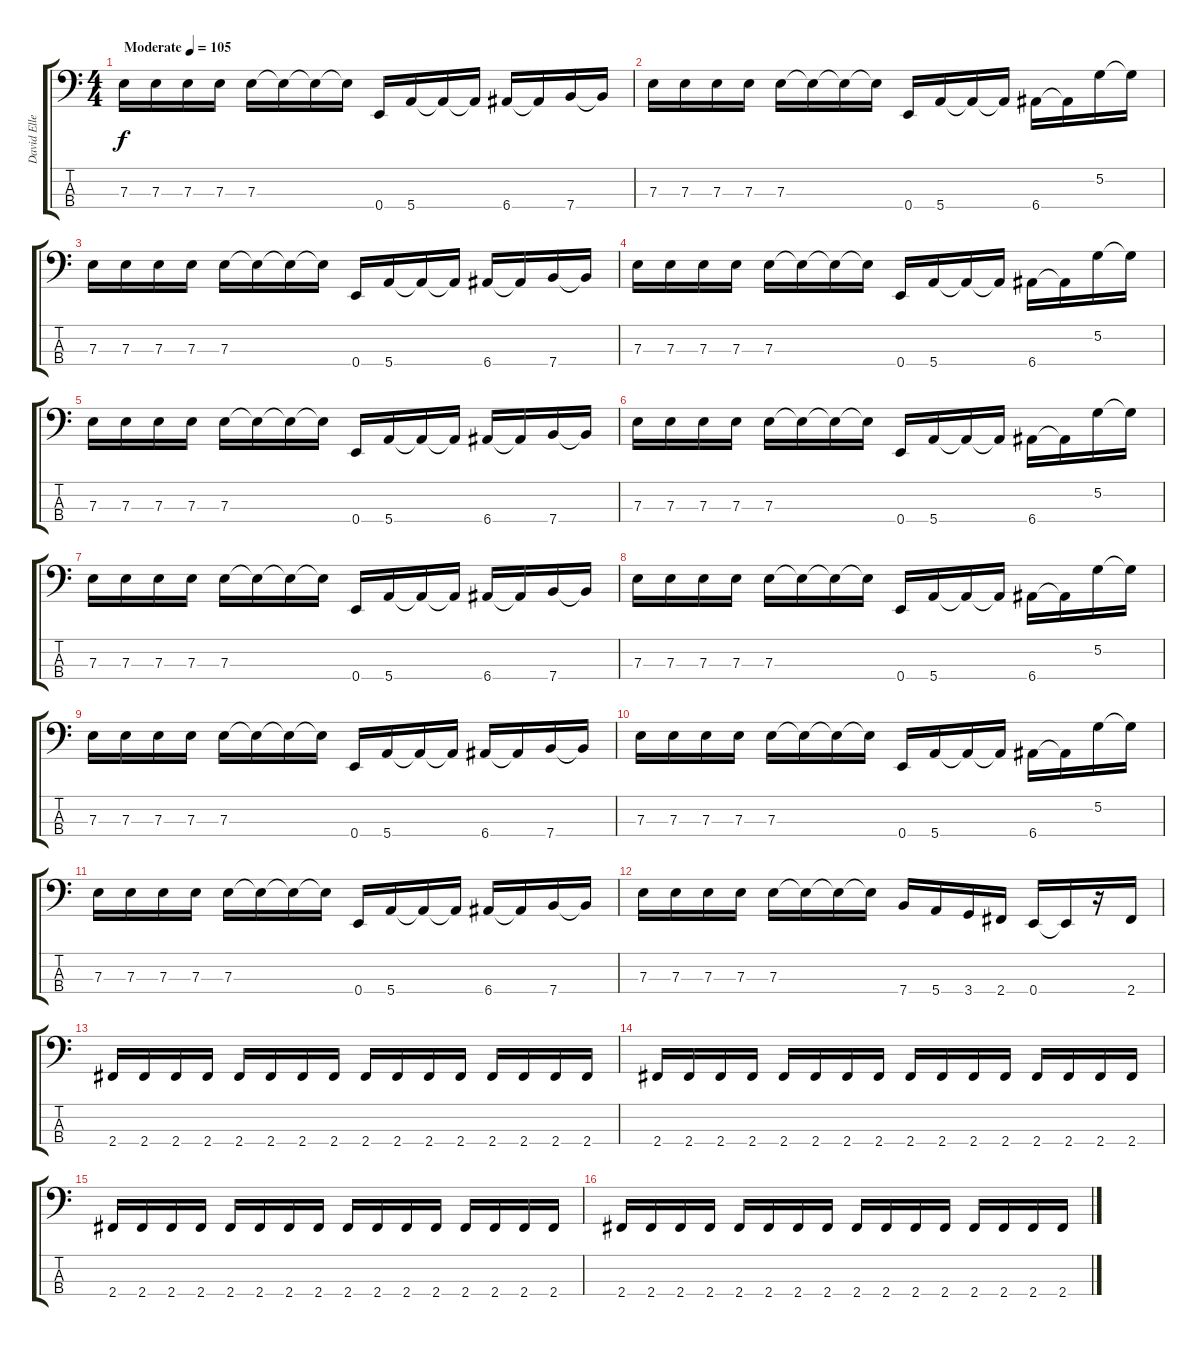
\track ("David Ellefson" "David Elle") {instrument electricbasspick}
\staff {score tabs}
\tuning (G2 D2 A1 E1) {hide}
\ts (4 4)
\tempo (105 "Moderate")
\clef f4
\ks c
7.3.16{dy f instrument electricbasspick} 7.3.16 7.3.16 7.3.16 7.3.16 7.3{t}.16 7.3{t}.16 7.3{t}.16 0.4.16 5.4.16 5.4{t}.16 5.4{t}.16 6.4.16 6.4{t}.16 7.4.16 7.4{t}.16 |
7.3.16 7.3.16 7.3.16 7.3.16 7.3.16 7.3{t}.16 7.3{t}.16 7.3{t}.16 0.4.16 5.4.16 5.4{t}.16 5.4{t}.16 6.4.16 6.4{t}.16 5.2.16 5.2{t}.16 |
7.3.16 7.3.16 7.3.16 7.3.16 7.3.16 7.3{t}.16 7.3{t}.16 7.3{t}.16 0.4.16 5.4.16 5.4{t}.16 5.4{t}.16 6.4.16 6.4{t}.16 7.4.16 7.4{t}.16 |
7.3.16 7.3.16 7.3.16 7.3.16 7.3.16 7.3{t}.16 7.3{t}.16 7.3{t}.16 0.4.16 5.4.16 5.4{t}.16 5.4{t}.16 6.4.16 6.4{t}.16 5.2.16 5.2{t}.16 |
7.3.16 7.3.16 7.3.16 7.3.16 7.3.16 7.3{t}.16 7.3{t}.16 7.3{t}.16 0.4.16 5.4.16 5.4{t}.16 5.4{t}.16 6.4.16 6.4{t}.16 7.4.16 7.4{t}.16 |
7.3.16 7.3.16 7.3.16 7.3.16 7.3.16 7.3{t}.16 7.3{t}.16 7.3{t}.16 0.4.16 5.4.16 5.4{t}.16 5.4{t}.16 6.4.16 6.4{t}.16 5.2.16 5.2{t}.16 |
7.3.16 7.3.16 7.3.16 7.3.16 7.3.16 7.3{t}.16 7.3{t}.16 7.3{t}.16 0.4.16 5.4.16 5.4{t}.16 5.4{t}.16 6.4.16 6.4{t}.16 7.4.16 7.4{t}.16 |
7.3.16 7.3.16 7.3.16 7.3.16 7.3.16 7.3{t}.16 7.3{t}.16 7.3{t}.16 0.4.16 5.4.16 5.4{t}.16 5.4{t}.16 6.4.16 6.4{t}.16 5.2.16 5.2{t}.16 |
7.3.16 7.3.16 7.3.16 7.3.16 7.3.16 7.3{t}.16 7.3{t}.16 7.3{t}.16 0.4.16 5.4.16 5.4{t}.16 5.4{t}.16 6.4.16 6.4{t}.16 7.4.16 7.4{t}.16 |
7.3.16 7.3.16 7.3.16 7.3.16 7.3.16 7.3{t}.16 7.3{t}.16 7.3{t}.16 0.4.16 5.4.16 5.4{t}.16 5.4{t}.16 6.4.16 6.4{t}.16 5.2.16 5.2{t}.16 |
7.3.16 7.3.16 7.3.16 7.3.16 7.3.16 7.3{t}.16 7.3{t}.16 7.3{t}.16 0.4.16 5.4.16 5.4{t}.16 5.4{t}.16 6.4.16 6.4{t}.16 7.4.16 7.4{t}.16 |
7.3.16 7.3.16 7.3.16 7.3.16 7.3.16 7.3{t}.16 7.3{t}.16 7.3{t}.16 7.4.16 5.4.16 3.4.16 2.4.16 0.4.16 0.4{t}.16 r.16 2.4.16 |
2.4.16 2.4.16 2.4.16 2.4.16 2.4.16 2.4.16 2.4.16 2.4.16 2.4.16 2.4.16 2.4.16 2.4.16 2.4.16 2.4.16 2.4.16 2.4.16 |
2.4.16 2.4.16 2.4.16 2.4.16 2.4.16 2.4.16 2.4.16 2.4.16 2.4.16 2.4.16 2.4.16 2.4.16 2.4.16 2.4.16 2.4.16 2.4.16 |
2.4.16 2.4.16 2.4.16 2.4.16 2.4.16 2.4.16 2.4.16 2.4.16 2.4.16 2.4.16 2.4.16 2.4.16 2.4.16 2.4.16 2.4.16 2.4.16 |
2.4.16 2.4.16 2.4.16 2.4.16 2.4.16 2.4.16 2.4.16 2.4.16 2.4.16 2.4.16 2.4.16 2.4.16 2.4.16 2.4.16 2.4.16 2.4.16
